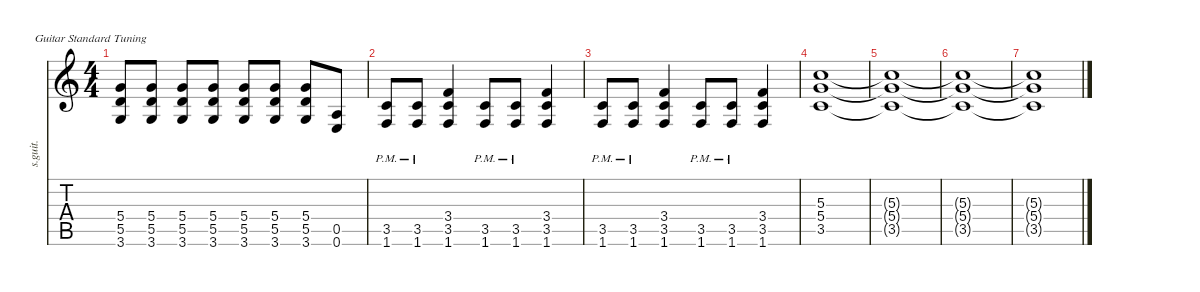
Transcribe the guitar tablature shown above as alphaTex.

\defaultSystemsLayout 4
\hideDynamics
\bracketExtendMode nobrackets
\track ("Tom" "s.guit.") {instrument overdrivenguitar}
\staff {score tabs}
\tuning (E4 B3 G3 D3 A2 E2)
\ts (4 4)
\tempo (149 hide)
\clef g2
\ks c
(5.4 5.5 3.6).8{lyrics (0 "") lyrics (1 "") lyrics (2 "") lyrics (3 "") lyrics (4 "") dy f} (5.4 5.5 3.6).8{lyrics (0 "") lyrics (1 "") lyrics (2 "") lyrics (3 "") lyrics (4 "")} (5.4 5.5 3.6).8{lyrics (0 "") lyrics (1 "") lyrics (2 "") lyrics (3 "") lyrics (4 "")} (5.4 5.5 3.6).8{lyrics (0 "") lyrics (1 "") lyrics (2 "") lyrics (3 "") lyrics (4 "")} (5.4 5.5 3.6).8{lyrics (0 "") lyrics (1 "") lyrics (2 "") lyrics (3 "") lyrics (4 "")} (5.4 5.5 3.6).8{lyrics (0 "") lyrics (1 "") lyrics (2 "") lyrics (3 "") lyrics (4 "")} (5.4 5.5 3.6).8{lyrics (0 "") lyrics (1 "") lyrics (2 "") lyrics (3 "") lyrics (4 "")} (0.5 0.6).8{lyrics (0 "") lyrics (1 "") lyrics (2 "") lyrics (3 "") lyrics (4 "")} |
(3.5{pm} 1.6{pm}).8{lyrics (0 "") lyrics (1 "") lyrics (2 "") lyrics (3 "") lyrics (4 "")} (3.5{pm} 1.6{pm}).8{lyrics (0 "") lyrics (1 "") lyrics (2 "") lyrics (3 "") lyrics (4 "")} (3.4 3.5 1.6).4{lyrics (0 "") lyrics (1 "") lyrics (2 "") lyrics (3 "") lyrics (4 "")} (3.5{pm} 1.6{pm}).8{lyrics (0 "") lyrics (1 "") lyrics (2 "") lyrics (3 "") lyrics (4 "")} (3.5{pm} 1.6{pm}).8{lyrics (0 "") lyrics (1 "") lyrics (2 "") lyrics (3 "") lyrics (4 "")} (3.4 3.5 1.6).4{lyrics (0 "") lyrics (1 "") lyrics (2 "") lyrics (3 "") lyrics (4 "")} |
(3.5{pm} 1.6{pm}).8{lyrics (0 "") lyrics (1 "") lyrics (2 "") lyrics (3 "") lyrics (4 "")} (3.5{pm} 1.6{pm}).8{lyrics (0 "") lyrics (1 "") lyrics (2 "") lyrics (3 "") lyrics (4 "")} (3.4 3.5 1.6).4{lyrics (0 "") lyrics (1 "") lyrics (2 "") lyrics (3 "") lyrics (4 "")} (3.5{pm} 1.6{pm}).8{lyrics (0 "") lyrics (1 "") lyrics (2 "") lyrics (3 "") lyrics (4 "")} (3.5{pm} 1.6{pm}).8{lyrics (0 "") lyrics (1 "") lyrics (2 "") lyrics (3 "") lyrics (4 "")} (3.4 3.5 1.6).4{lyrics (0 "") lyrics (1 "") lyrics (2 "") lyrics (3 "") lyrics (4 "")} |
(5.3 5.4 3.5).1{lyrics (0 "") lyrics (1 "") lyrics (2 "") lyrics (3 "") lyrics (4 "")} |
(5.3{t} 5.4{t} 3.5{t}).1{lyrics (0 "") lyrics (1 "") lyrics (2 "") lyrics (3 "") lyrics (4 "")} |
(5.3{t} 5.4{t} 3.5{t}).1{lyrics (0 "") lyrics (1 "") lyrics (2 "") lyrics (3 "") lyrics (4 "")} |
(5.3{t} 5.4{t} 3.5{t}).1{lyrics (0 "") lyrics (1 "") lyrics (2 "") lyrics (3 "") lyrics (4 "")}
